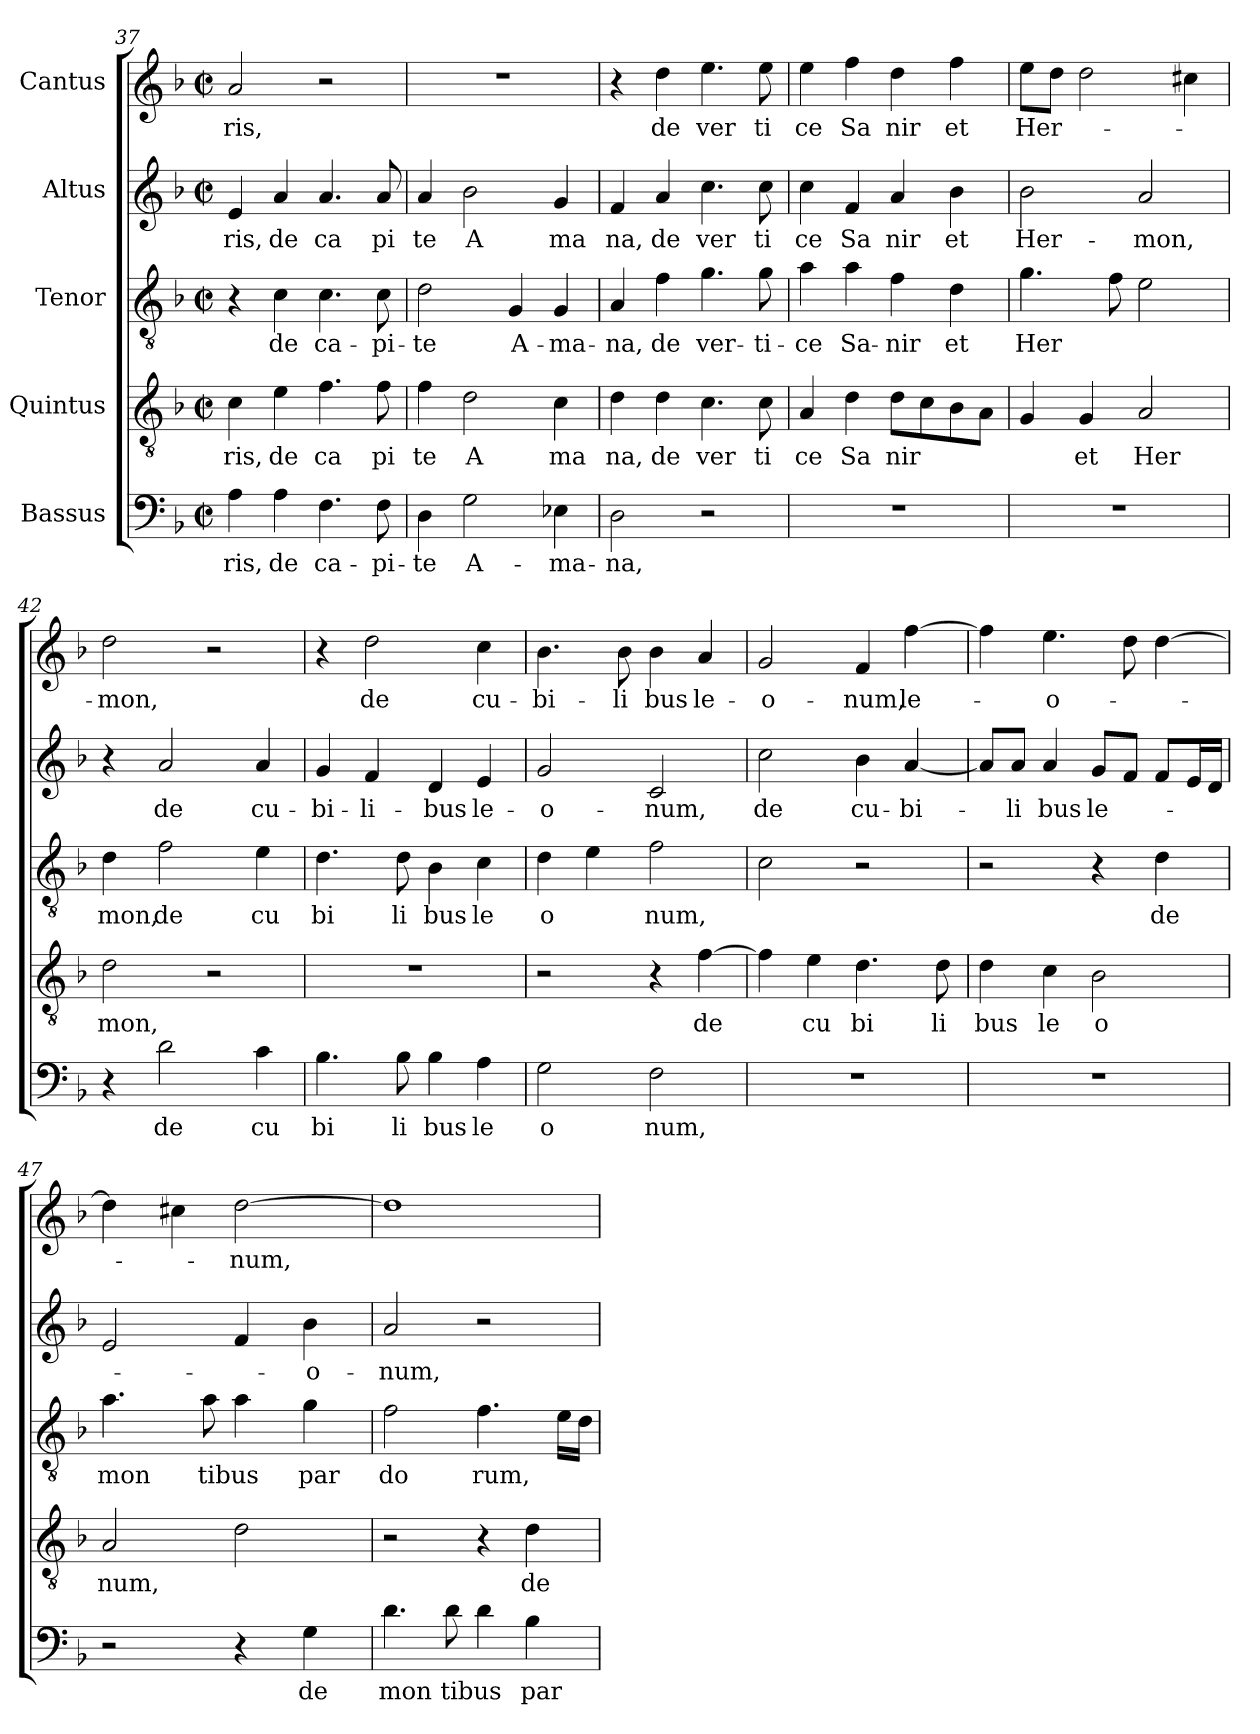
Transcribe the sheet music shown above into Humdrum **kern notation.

**kern	**text	**kern	**text	**kern	**text	**kern	**text	**kern	**text
*part5	*part5	*part4	*part4	*part3	*part3	*part2	*part2	*part1	*part1
*staff5	*staff5	*staff4	*staff4	*staff3	*staff3	*staff2	*staff2	*staff1	*staff1
*I"Bassus	*	*I"Quintus	*	*I"Tenor	*	*I"Altus	*	*I"Cantus	*
*clefF4	*	*clefGv2	*	*clefGv2	*	*clefG2	*	*clefG2	*
*k[b-]	*	*k[b-]	*	*k[b-]	*	*k[b-]	*	*k[b-]	*
*F:	*	*F:	*	*F:	*	*F:	*	*F:	*
*M2/2	*	*M2/2	*	*M2/2	*	*M2/2	*	*M2/2	*
*met(c|)	*	*met(c|)	*	*met(c|)	*	*met(c|)	*	*met(c|)	*
=37	=37	=37	=37	=37	=37	=37	=37	=37	=37
!	!LO:LY:b:cj	!	!LO:LY:b:cj	!	!	!	!LO:LY:b:cj	!	!LO:LY:b:cj
4A\	-ris,	4c\	ris,	4r	.	4e/	ris,	2a/	ris,
!	!LO:LY:b:cj	!	!LO:LY:b:cj	!	!LO:LY:b:cj	!	!LO:LY:b:cj	!	!
4A\	de	4e\	de	4c\	de	4a/	de	.	.
!	!LO:LY:b:cj	!	!LO:LY:b:cj	!	!LO:LY:b:cj	!	!LO:LY:b:cj	!	!
4.F\	ca-	4.f\	ca	4.c\	ca-	4.a/	ca	2r	.
!	!LO:LY:b:cj	!	!LO:LY:b:cj	!	!LO:LY:b:cj	!	!LO:LY:b:cj	!	!
8F\	-pi-	8f\	pi	8c\	-pi-	8a/	pi	.	.
=38	=38	=38	=38	=38	=38	=38	=38	=38	=38
!	!LO:LY:b:cj	!	!LO:LY:b:cj	!	!LO:LY:b:cj	!	!LO:LY:b:cj	!	!
4D\	-te	4f\	te	2d\	-te	4a/	te	1r	.
!	!LO:LY:b:cj	!	!LO:LY:b:cj	!	!	!	!LO:LY:b:cj	!	!
2G\	A-	2d\	A	.	.	2b-\	A	.	.
!	!	!	!	!	!LO:LY:b:cj	!	!	!	!
.	.	.	.	4G/	A-	.	.	.	.
!	!LO:LY:b:cj	!	!LO:LY:b:cj	!	!LO:LY:b:cj	!	!LO:LY:b:cj	!	!
4E-X\	-ma-	4c\	ma	4G/	-ma-	4g/	ma	.	.
=39	=39	=39	=39	=39	=39	=39	=39	=39	=39
!	!LO:LY:b:cj	!	!LO:LY:b:cj	!	!LO:LY:b:cj	!	!LO:LY:b:cj	!	!
2D\	-na,	4d\	na,	4A/	-na,	4f/	na,	4r	.
!	!	!	!LO:LY:b:cj	!	!LO:LY:b:cj	!	!LO:LY:b:cj	!	!LO:LY:b:cj
.	.	4d\	de	4f\	de	4a/	de	4dd\	de
!	!	!	!LO:LY:b:cj	!	!LO:LY:b:cj	!	!LO:LY:b:cj	!	!LO:LY:b:cj
2r	.	4.c\	ver	4.g\	ver-	4.cc\	ver	4.ee\	ver
!	!	!	!LO:LY:b:cj	!	!LO:LY:b:cj	!	!LO:LY:b:cj	!	!LO:LY:b:cj
.	.	8c\	ti	8g\	-ti-	8cc\	ti	8ee\	ti
=40	=40	=40	=40	=40	=40	=40	=40	=40	=40
!	!	!	!LO:LY:b:cj	!	!LO:LY:b:cj	!	!LO:LY:b:cj	!	!LO:LY:b:cj
1r	.	4A/	ce	4a\	-ce	4cc\	ce	4ee\	ce
!	!	!	!LO:LY:b:cj	!	!LO:LY:b:cj	!	!LO:LY:b:cj	!	!LO:LY:b:cj
.	.	4d\	Sa	4a\	Sa-	4f/	Sa	4ff\	Sa
!	!	!	!LO:LY:b	!	!LO:LY:b:cj	!	!LO:LY:b:cj	!	!LO:LY:b:cj
.	.	8d\L	nir	4f\	-nir	4a/	nir	4dd\	nir
.	.	8c\	.	.	.	.	.	.	.
!	!	!	!	!	!LO:LY:b:cj	!	!LO:LY:b:cj	!	!LO:LY:b:cj
.	.	8B-\	.	4d\	et	4b-\	et	4ff\	et
.	.	8A\J	.	.	.	.	.	.	.
!!LO:PB:g=z
=41	=41	=41	=41	=41	=41	=41	=41	=41	=41
!	!	!	!	!	!LO:LY:b	!	!LO:LY:b:cj	!	!LO:LY:b
*^	*	*	*	*	*	*	*	*	*
1r	8ryy	.	4G/	.	4.g\	Her	2b-\	Her-	8ee\L	Her-
.	2..ryy	.	.	.	.	.	.	.	8dd\J	.
!	!	!	!	!LO:LY:b:cj	!	!	!	!	!	!
.	.	.	4G/	et	.	.	.	.	2dd\	.
.	.	.	.	.	8f\	.	.	.	.	.
!	!	!	!	!LO:LY:b:cj	!	!	!	!LO:LY:b:cj	!	!
.	.	.	2A/	Her	2e\	.	2a/	-mon,	.	.
.	.	.	.	.	.	.	.	.	4cc#\	.
=42	=42	=42	=42	=42	=42	=42	=42	=42	=42	=42
!	!	!	!	!LO:LY:b:cj	!	!LO:LY:b:cj	!	!	!	!LO:LY:b:cj
*v	*v	*	*	*	*	*	*	*	*	*
4r	.	2d\	mon,	4d\	mon,	4r	.	2dd\	-mon,
!	!LO:LY:b:cj	!	!	!	!LO:LY:b:cj	!	!LO:LY:b:cj	!	!
2d\	de	.	.	2f\	de	2a/	de	.	.
.	.	2r	.	.	.	.	.	2r	.
!	!LO:LY:b:cj	!	!	!	!LO:LY:b:cj	!	!LO:LY:b:cj	!	!
4c\	cu	.	.	4e\	cu	4a/	cu-	.	.
=43	=43	=43	=43	=43	=43	=43	=43	=43	=43
!	!LO:LY:b:cj	!	!	!	!LO:LY:b:cj	!	!LO:LY:b:cj	!	!
4.B-\	bi	1r	.	4.d\	bi	4g/	-bi-	4r	.
!	!	!	!	!	!	!	!LO:LY:b:cj	!	!LO:LY:b:cj
.	.	.	.	.	.	4f/	-li-	2dd\	de
!	!LO:LY:b:cj	!	!	!	!LO:LY:b:cj	!	!	!	!
8B-\	li	.	.	8d\	li	.	.	.	.
!	!LO:LY:b:cj	!	!	!	!LO:LY:b:cj	!	!LO:LY:b:cj	!	!
4B-\	bus	.	.	4B-\	bus	4d/	-bus	.	.
!	!LO:LY:b:cj	!	!	!	!LO:LY:b:cj	!	!LO:LY:b:cj	!	!LO:LY:b:cj
4A\	le	.	.	4c\	le	4e/	le-	4cc\	cu-
=44	=44	=44	=44	=44	=44	=44	=44	=44	=44
!	!LO:LY:b:cj	!	!	!	!LO:LY:b:cj	!	!LO:LY:b:cj	!	!LO:LY:b:cj
2G\	o	2r	.	4d\	o	2g/	-o-	4.b-\	-bi-
.	.	.	.	4e\	.	.	.	.	.
!	!	!	!	!	!	!	!	!	!LO:LY:b:cj
.	.	.	.	.	.	.	.	8b-\	-li
!	!LO:LY:b:cj	!	!	!	!LO:LY:b	!	!LO:LY:b:cj	!	!LO:LY:b:cj
2F\	num,	4r	.	2f\	num,	2c/	-num,	4b-\	bus
!	!	!	!LO:LY:b:cj	!	!	!	!	!	!LO:LY:b:cj
.	.	[>4f\	de	.	.	.	.	4a/	le-
=45	=45	=45	=45	=45	=45	=45	=45	=45	=45
!	!	!	!	!	!	!	!LO:LY:b:cj	!	!LO:LY:b:cj
1r	.	4f\]	.	2c\	.	2cc\	de	2g/	-o-
!	!	!	!LO:LY:b:cj	!	!	!	!	!	!
.	.	4e\	cu	.	.	.	.	.	.
!	!	!	!LO:LY:b:cj	!	!	!	!LO:LY:b:cj	!	!LO:LY:b:cj
.	.	4.d\	bi	2r	.	4b-\	cu-	4f/	-num,
!	!	!	!	!	!	!	!LO:LY:b:cj	!	!LO:LY:b:cj
.	.	.	.	.	.	[<4a/	-bi-	[>4ff\	le-
!	!	!	!LO:LY:b:cj	!	!	!	!	!	!
.	.	8d\	li	.	.	.	.	.	.
=46	=46	=46	=46	=46	=46	=46	=46	=46	=46
!	!	!	!LO:LY:b:cj	!	!	!	!	!	!
1r	.	4d\	bus	2r	.	8a/L]	.	4ff\]	.
!	!	!	!	!	!	!	!LO:LY:b:cj	!	!
.	.	.	.	.	.	8a/J	-li	.	.
!	!	!	!LO:LY:b:cj	!	!	!	!LO:LY:b:cj	!	!LO:LY:b:cj
.	.	4c\	le	.	.	4a/	bus	4.ee\	-o-
!	!	!	!LO:LY:b:cj	!	!	!	!LO:LY:b:cj	!	!
.	.	2B-\	o	4r	.	8g/L	le-	.	.
.	.	.	.	.	.	8f/J	.	8dd\	.
!	!	!	!	!	!LO:LY:b:cj	!	!	!	!
.	.	.	.	4d\	de	8f/L	.	[>4dd\	.
.	.	.	.	.	.	16e/	.	.	.
.	.	.	.	.	.	16d/J	.	.	.
!!LO:LB:g=z
=47	=47	=47	=47	=47	=47	=47	=47	=47	=47
!	!	!	!LO:LY:b	!	!LO:LY:b:cj	!	!	!	!
*	*	*	*	*^	*	*	*	*^	*
2r	.	2A/	num,	4.a\	64ryy	mon	2e/	.	4dd\]	8.ryy	.
.	.	.	.	.	2ryy	.	.	.	.	.	.
.	.	.	.	.	.	.	.	.	.	2ryy	.
.	.	.	.	.	.	.	.	.	4cc#\	.	.
!	!	!	!	!	!	!LO:LY:b	!	!	!	!	!
.	.	.	.	8a\	.	tibus	.	.	.	.	.
!	!	!	!	!	!	!	!	!	!	!	!LO:LY:b
4r	.	2d\	.	4a\	.	.	4f/	.	[>2dd\	.	-num,
.	.	.	.	.	4ryy	.	.	.	.	.	.
.	.	.	.	.	.	.	.	.	.	4ryy	.
!	!LO:LY:b:cj	!	!	!	!	!LO:LY:b:cj	!	!LO:LY:b:cj	!	!	!
4G\	de	.	.	4g\	.	par	4b-\	-o-	.	.	.
.	.	.	.	.	8...ryy	.	.	.	.	.	.
.	.	.	.	.	.	.	.	.	.	16ryy	.
=48	=48	=48	=48	=48	=48	=48	=48	=48	=48	=48	=48
!	!LO:LY:b:cj	!	!	!	!	!LO:LY:b:cj	!	!LO:LY:b:cj	!	!	!
*	*	*	*	*v	*v	*	*	*	*v	*v	*
4.d\	mon	2r	.	2f\	do	2a/	-num,	1dd]	.
!	!LO:LY:b	!	!	!	!	!	!	!	!
8d\	tibus	.	.	.	.	.	.	.	.
!	!	!	!	!	!LO:LY:b	!	!	!	!
4d\	.	4r	.	4.f\	rum,	2r	.	.	.
!	!LO:LY:b:cj	!	!LO:LY:b:cj	!	!	!	!	!	!
4B-\	par	4d\	de	.	.	.	.	.	.
.	.	.	.	16e\L	.	.	.	.	.
.	.	.	.	16d\J	.	.	.	.	.
=	=	=	=	=	=	=	=	=	=
*-	*-	*-	*-	*-	*-	*-	*-	*-	*-
